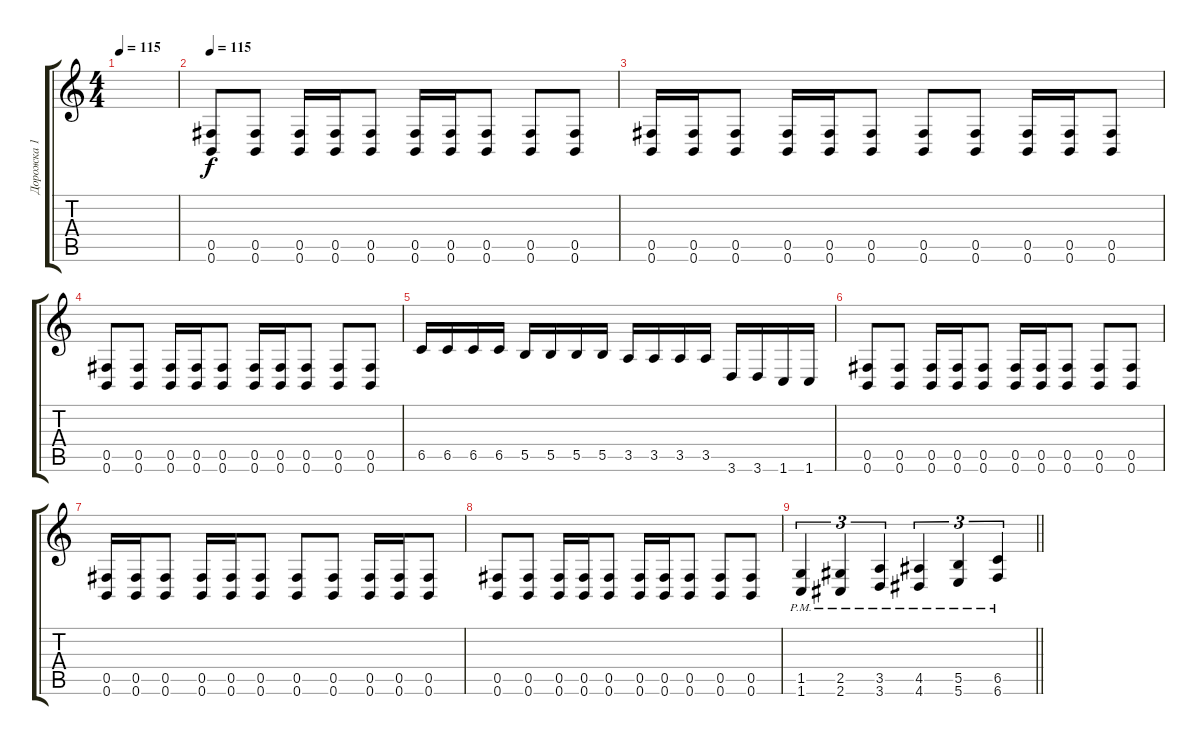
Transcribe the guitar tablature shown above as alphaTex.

\track ("Дорожка 1" "Дорожка 1") {instrument distortionguitar}
\staff {score tabs}
\tuning (Db4 Ab3 E3 B2 Gb2 B1) {hide}
\ts (4 4)
\tempo 125
\tempo 115
\clef g2
\ks c
|
\tempo 115
(0.5 0.6).8 (0.5 0.6).8 (0.5 0.6).16 (0.5 0.6).16 (0.5 0.6).8 (0.5 0.6).16 (0.5 0.6).16 (0.5 0.6).8 (0.5 0.6).8 (0.5 0.6).8 |
(0.5 0.6).16 (0.5 0.6).16 (0.5 0.6).8 (0.5 0.6).16 (0.5 0.6).16 (0.5 0.6).8 (0.5 0.6).8 (0.5 0.6).8 (0.5 0.6).16 (0.5 0.6).16 (0.5 0.6).8 |
(0.5 0.6).8 (0.5 0.6).8 (0.5 0.6).16 (0.5 0.6).16 (0.5 0.6).8 (0.5 0.6).16 (0.5 0.6).16 (0.5 0.6).8 (0.5 0.6).8 (0.5 0.6).8 |
6.5.16 6.5.16 6.5.16 6.5.16 5.5.16 5.5.16 5.5.16 5.5.16 3.5.16 3.5.16 3.5.16 3.5.16 3.6.16 3.6.16 1.6.16 1.6.16 |
(0.5 0.6).8 (0.5 0.6).8 (0.5 0.6).16 (0.5 0.6).16 (0.5 0.6).8 (0.5 0.6).16 (0.5 0.6).16 (0.5 0.6).8 (0.5 0.6).8 (0.5 0.6).8 |
(0.5 0.6).16 (0.5 0.6).16 (0.5 0.6).8 (0.5 0.6).16 (0.5 0.6).16 (0.5 0.6).8 (0.5 0.6).8 (0.5 0.6).8 (0.5 0.6).16 (0.5 0.6).16 (0.5 0.6).8 |
(0.5 0.6).8 (0.5 0.6).8 (0.5 0.6).16 (0.5 0.6).16 (0.5 0.6).8 (0.5 0.6).16 (0.5 0.6).16 (0.5 0.6).8 (0.5 0.6).8 (0.5 0.6).8 |
\barLineRight lightlight
(1.5{pm} 1.6{pm}).4{tu (3 2)} (2.5{pm} 2.6{pm}).4{tu (3 2)} (3.5{pm} 3.6{pm}).4{tu (3 2)} (4.5{pm} 4.6{pm}).4{tu (3 2)} (5.5{pm} 5.6{pm}).4{tu (3 2)} (6.5{pm} 6.6{pm}).4{tu (3 2)}
